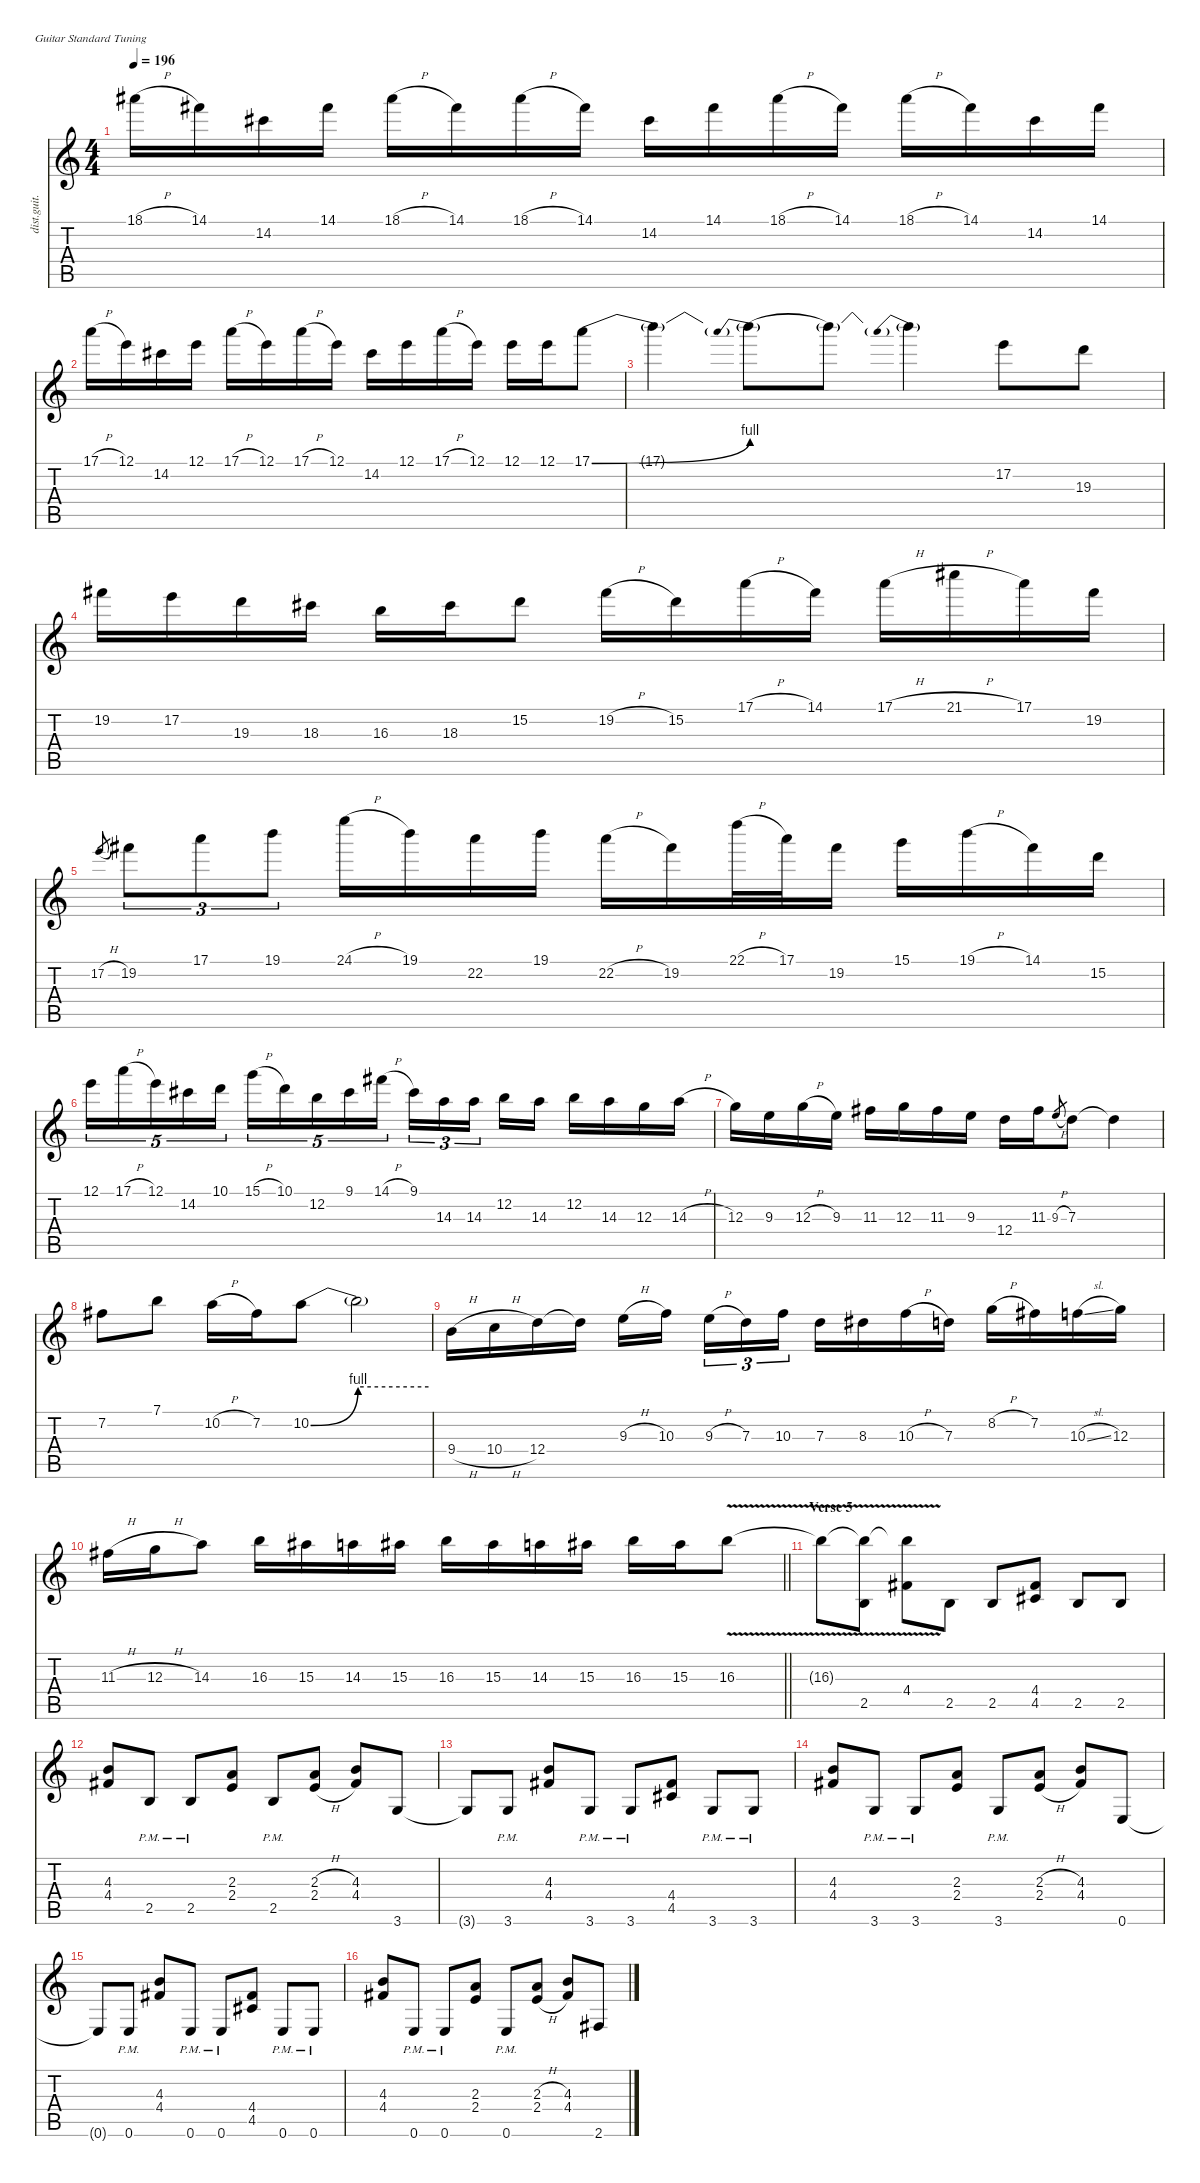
\defaultSystemsLayout 4
\hideDynamics
\bracketExtendMode nobrackets
\track ("Friedman" "dist.guit.") {instrument distortionguitar}
\staff {score tabs}
\tuning (E4 B3 G3 D3 A2 E2)
\ts (4 4)
\tempo 196
\clef g2
\ks c
18.1{h acc #}.16{dy f beam Down} 14.1{acc #}.16{beam Down} 14.2{acc #}.16{beam Down} 14.1{acc #}.16{beam Down} 18.1{h acc #}.16{beam Down} 14.1{acc #}.16{beam Down} 18.1{h acc #}.16{beam Down} 14.1{acc #}.16{beam Down} 14.2{acc #}.16{beam Down} 14.1{acc #}.16{beam Down} 18.1{h acc #}.16{beam Down} 14.1{acc #}.16{beam Down} 18.1{h acc #}.16{beam Down} 14.1{acc #}.16{beam Down} 14.2{acc #}.16{beam Down} 14.1{acc #}.16{beam Down} |
17.1{h}.16{beam Down} 12.1.16{beam Down} 14.2{acc #}.16{beam Down} 12.1.16{beam Down} 17.1{h}.16{beam Down} 12.1.16{beam Down} 17.1{h}.16{beam Down} 12.1.16{beam Down} 14.2{acc #}.16{beam Down} 12.1.16{beam Down} 17.1{h}.16{beam Down} 12.1.16{beam Down} 12.1.16{beam Down} 12.1.16{beam Down} 17.1{be (bend 0 0 60 4)}.8{beam Down} |
17.1{t}.4{beam Down} 17.1{be (prebend 0 4 60 4) t}.8{beam Down} 17.1{t}.8{beam Down} 17.1{be (prebend 0 4 60 4) t}.4{beam Down} 17.2.8{beam Down} 19.3.8{beam Down} |
19.2{acc #}.16{beam Down} 17.2.16{beam Down} 19.3.16{beam Down} 18.3{acc #}.16{beam Down} 16.3.16{beam Down} 18.3{acc #}.16{beam Down} 15.2.8{beam Down} 19.2{h acc #}.16{beam Down} 15.2.16{beam Down} 17.1{h}.16{beam Down} 14.1{acc #}.16{beam Down} 17.1{h}.16{beam Down} 21.1{h acc #}.16{beam Down} 17.1.16{beam Down} 19.2{acc #}.16{beam Down} |
17.2{h}.8{gr dy mf beam Up} 19.2{acc #}.8{tu (3 2) dy f beam Down} 17.1.8{tu (3 2) beam Down} 19.1.8{tu (3 2) beam Down} 24.1{h}.16{beam Down} 19.1.16{beam Down} 22.2.16{beam Down} 19.1.16{beam Down} 22.2{h}.16{beam Down} 19.2{acc #}.16{beam Down} 22.1{h}.32{beam Down} 17.1.32{beam Down} 19.2{acc #}.16{beam Down} 15.1.16{beam Down} 19.1{h}.16{beam Down} 14.1{acc #}.16{beam Down} 15.2.16{beam Down} |
12.1.16{tu (5 4) beam Down} 17.1{h}.16{tu (5 4) beam Down} 12.1.16{tu (5 4) beam Down} 14.2{acc #}.16{tu (5 4) beam Down} 10.1.16{tu (5 4) beam Down} 15.1{h}.16{tu (5 4) beam Down} 10.1.16{tu (5 4) beam Down} 12.2.16{tu (5 4) beam Down} 9.1{acc #}.16{tu (5 4) beam Down} 14.1{h acc #}.16{tu (5 4) beam Down} 9.1{acc #}.16{tu (3 2) beam Down} 14.3.16{tu (3 2) beam Down} 14.3.16{tu (3 2) beam Down} 12.2.16{beam Down} 14.3.16{beam Down} 12.2.16{beam Down} 14.3.16{beam Down} 12.3.16{beam Down} 14.3{h}.16{beam Down} |
12.3.16{beam Down} 9.3.16{beam Down} 12.3{h}.16{beam Down} 9.3.16{beam Down} 11.3{acc #}.16{beam Down} 12.3.16{beam Down} 11.3{acc #}.16{beam Down} 9.3.16{beam Down} 12.4.16{beam Down} 11.3{acc #}.16{beam Down} 9.3{h}.8{gr dy mf beam Up} 7.3.8{dy f beam Down} 7.3{t}.4{beam Down} |
7.2{acc #}.8{beam Down} 7.1.8{beam Down} 10.2{h}.16{beam Down} 7.2{acc #}.16{beam Down} 10.2{be (bend 0 0 60 4)}.8{beam Down} 10.2{be (hold 0 4 60 4) t}.2{beam Down} |
9.4{h}.16{beam Down} 10.4{h}.16{beam Down} 12.4.16{beam Down} 12.4{t}.16{beam Down} 9.3{h}.16{beam Down} 10.3.16{beam Down} 9.3{h}.16{tu (3 2) beam Down} 7.3.16{tu (3 2) beam Down} 10.3.16{tu (3 2) beam Down} 7.3.16{beam Down} 8.3{acc #}.16{beam Down} 10.3{h}.16{beam Down} 7.3.16{beam Down} 8.2{h}.16{beam Down} 7.2{acc #}.16{beam Down} 10.3{sl}.16{beam Down} 12.3.16{beam Down} |
\barLineRight lightlight
11.3{h acc #}.16{beam Down} 12.3{h}.16{beam Down} 14.3.8{beam Down} 16.3.16{beam Down} 15.3{acc #}.16{beam Down} 14.3.16{beam Down} 15.3{acc #}.16{beam Down} 16.3.16{beam Down} 15.3{acc #}.16{beam Down} 14.3.16{beam Down} 15.3{acc #}.16{beam Down} 16.3.16{beam Down} 15.3{acc #}.16{beam Down} 16.3{v}.8{beam Down} |
\section ("" "Verse 5")
16.3{v t}.8{instrument distortionguitar beam Down} (16.3{v t} 2.5).8{beam Down} (16.3{v t} 4.4{acc #}).8{beam Down} 2.5.8{beam Down} 2.5.8{beam Up} (4.4{acc #} 4.5{acc #}).8{beam Up} 2.5.8{beam Up} 2.5.8{beam Up} |
(4.3 4.4{acc #}).8{instrument distortionguitar beam Up} 2.5{pm}.8{beam Up} 2.5{pm}.8{beam Up} (2.3 2.4).8{beam Up} 2.5{pm}.8{beam Up} (2.3{h} 2.4{h}).8{beam Up} (4.3 4.4{acc #}).8{beam Up} 3.6.8{beam Up} |
3.6{t}.8{beam Up} 3.6{pm}.8{beam Up} (4.3 4.4{acc #}).8{beam Up} 3.6{pm}.8{beam Up} 3.6{pm}.8{beam Up} (4.4{acc #} 4.5{acc #}).8{beam Up} 3.6{pm}.8{beam Up} 3.6{pm}.8{beam Up} |
(4.3 4.4{acc #}).8{beam Up} 3.6{pm}.8{beam Up} 3.6{pm}.8{beam Up} (2.3 2.4).8{beam Up} 3.6{pm}.8{beam Up} (2.3{h} 2.4{h}).8{beam Up} (4.3 4.4{acc #}).8{beam Up} 0.6.8{beam Up} |
0.6{t}.8{beam Up} 0.6{pm}.8{beam Up} (4.3 4.4{acc #}).8{beam Up} 0.6{pm}.8{beam Up} 0.6{pm}.8{beam Up} (4.4{acc #} 4.5{acc #}).8{beam Up} 0.6{pm}.8{beam Up} 0.6{pm}.8{beam Up} |
(4.3 4.4{acc #}).8{beam Up} 0.6{pm}.8{beam Up} 0.6{pm}.8{beam Up} (2.3 2.4).8{beam Up} 0.6{pm}.8{beam Up} (2.3{h} 2.4{h}).8{beam Up} (4.3 4.4{acc #}).8{beam Up} 2.6{acc #}.8{beam Up}
